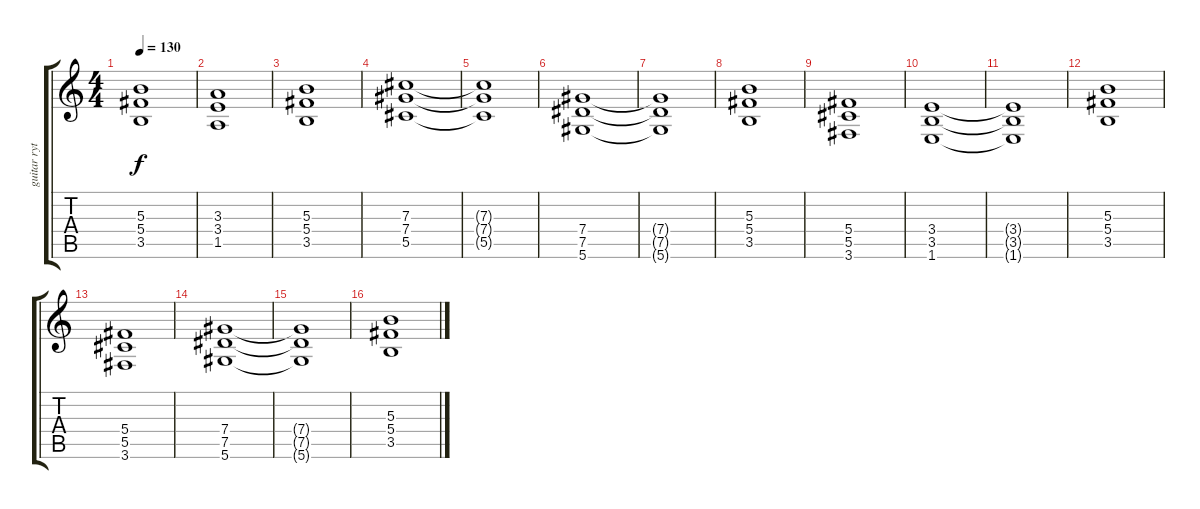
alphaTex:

\track ("guitar rythem" "guitar ryt") {instrument distortionguitar}
\staff {score tabs}
\tuning (Eb4 Bb3 Gb3 Db3 Ab2 Eb2) {hide}
\ts (4 4)
\tempo 130
\clef g2
\ks c
(5.3 5.4 3.5).1{dy f} |
(3.3 3.4 1.5).1 |
(5.3 5.4 3.5).1 |
(7.3 7.4 5.5).1 |
(7.3{t} 7.4{t} 5.5{t}).1 |
(7.4 7.5 5.6).1 |
(7.4{t} 7.5{t} 5.6{t}).1 |
(5.3 5.4 3.5).1 |
(5.4 5.5 3.6).1 |
(3.4 3.5 1.6).1 |
(3.4{t} 3.5{t} 1.6{t}).1 |
(5.3 5.4 3.5).1 |
(5.4 5.5 3.6).1 |
(7.4 7.5 5.6).1 |
(7.4{t} 7.5{t} 5.6{t}).1 |
(5.3 5.4 3.5).1
